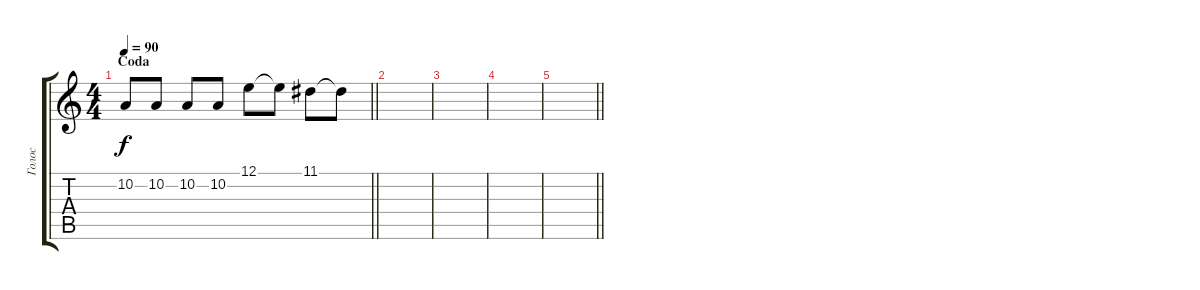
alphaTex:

\track ("Голос" "Голос") {instrument lead2sawtooth}
\staff {score tabs}
\tuning (E4 B3 G3 D3 A2 E2) {hide}
\ts (4 4)
\section ("" "Coda")
\tempo 90
\clef g2
\barLineRight lightlight
\ks c
10.2.8{dy f} 10.2.8 10.2.8 10.2.8 12.1.8 12.1{t}.8 11.1.8 11.1{t}.8 |
|
|
|
\barLineRight lightlight
